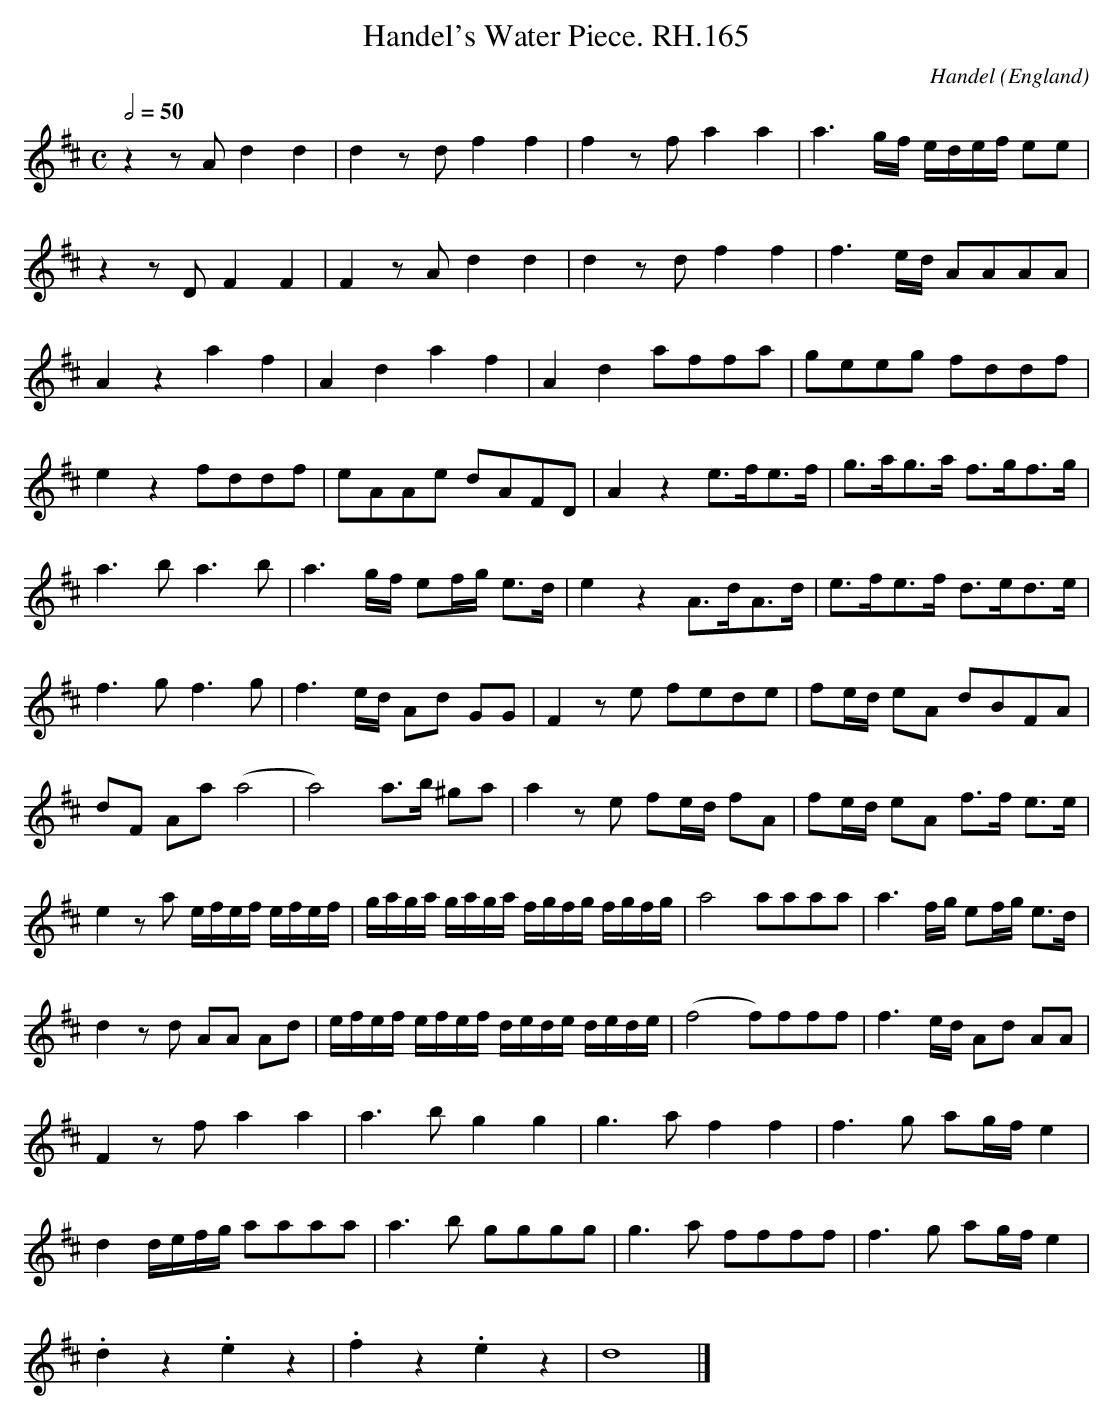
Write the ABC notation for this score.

X:1
T:Handel's Water Piece. RH.165
C:Handel
O:England
M:C
L:1/8
Q:2/4=50
K:D
z2zAd2d2|d2zdf2f2|\
f2zfa2a2|a3g/f/ e/d/e/f/ ee|
z2zDF2F2|F2zAd2d2|d2zdf2f2|f3e/d/ AAAA|
A2z2a2f2|A2d2a2f2|A2d2affa|geeg fddf|
e2z2fddf|eAAe dAFD|A2z2e>fe>f|g>ag>a f>gf>g|
a3ba3b|a3g/f/ ef/g/ e>d|e2z2A>dA>d|\
e>fe>f d>ed>e|
f3gf3g|f3e/d/ Ad GG|F2ze fede|fe/d/ eA dBFA|
dF Aa(a4|a4)a>b ^ga|a2ze fe/d/ fA|fe/d/ eA f>f e>e|
e2za e/f/e/f/ e/f/e/f/|g/a/g/a/ g/a/g/a/ f/g/f/g/ f/g/f/g/|\
a4aaaa|a3f/g/ ef/g/ e>d|
d2zd AA Ad|e/f/e/f/ e/f/e/f/ d/e/d/e/ d/e/d/e/|\
(f4f)fff|f3e/d/ Ad AA|
F2zfa2a2|a3bg2g2|g3af2f2|f3g ag/f/e2|
d2d/e/f/g/ aaaa|a3b gggg|g3a ffff|f3g ag/f/e2|
.d2z2.e2z2|.f2z2.e2z2|d8|]
